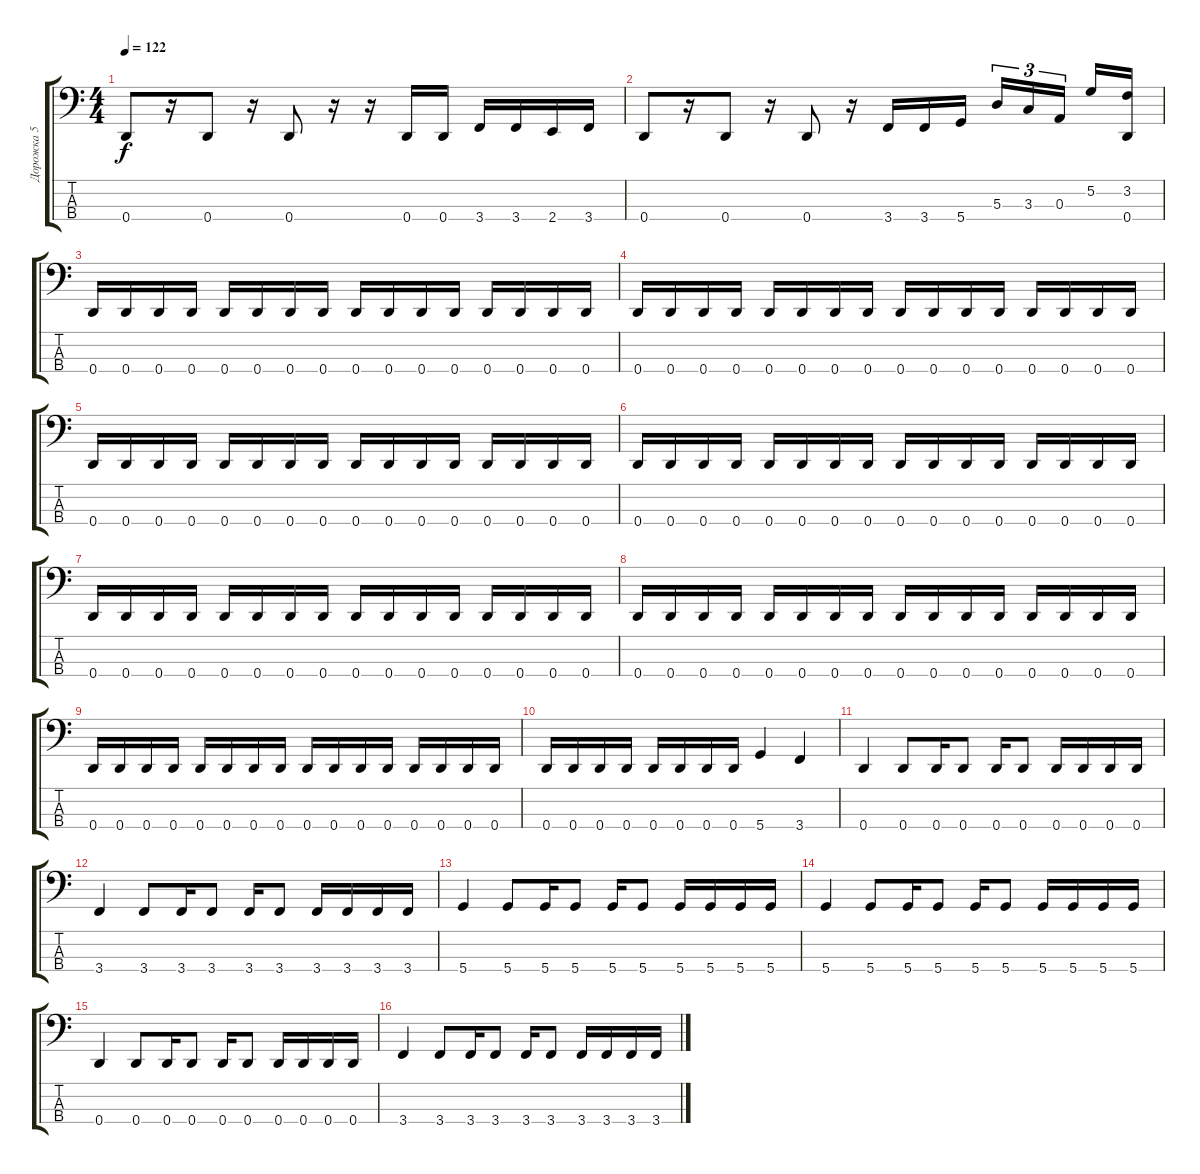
\track ("Дорожка 5" "Дорожка 5") {instrument electricbassfinger}
\staff {score tabs}
\tuning (G2 D2 A1 D1) {hide}
\ts (4 4)
\tempo 122
\clef f4
\ks c
0.4.8{dy f} r.16 0.4.8 r.16 0.4.8 r.16 r.16 0.4.16 0.4.16 3.4.16 3.4.16 2.4.16 3.4.16 |
0.4.8 r.16 0.4.8 r.16 0.4.8 r.16 3.4.16 3.4.16 5.4.16 5.3.16{tu (3 2)} 3.3.16{tu (3 2)} 0.3.16{tu (3 2) beam splitsecondary} 5.2.16 (3.2 0.4).16 |
0.4.16 0.4.16 0.4.16 0.4.16 0.4.16 0.4.16 0.4.16 0.4.16 0.4.16 0.4.16 0.4.16 0.4.16 0.4.16 0.4.16 0.4.16 0.4.16 |
0.4.16 0.4.16 0.4.16 0.4.16 0.4.16 0.4.16 0.4.16 0.4.16 0.4.16 0.4.16 0.4.16 0.4.16 0.4.16 0.4.16 0.4.16 0.4.16 |
0.4.16 0.4.16 0.4.16 0.4.16 0.4.16 0.4.16 0.4.16 0.4.16 0.4.16 0.4.16 0.4.16 0.4.16 0.4.16 0.4.16 0.4.16 0.4.16 |
0.4.16 0.4.16 0.4.16 0.4.16 0.4.16 0.4.16 0.4.16 0.4.16 0.4.16 0.4.16 0.4.16 0.4.16 0.4.16 0.4.16 0.4.16 0.4.16 |
0.4.16 0.4.16 0.4.16 0.4.16 0.4.16 0.4.16 0.4.16 0.4.16 0.4.16 0.4.16 0.4.16 0.4.16 0.4.16 0.4.16 0.4.16 0.4.16 |
0.4.16 0.4.16 0.4.16 0.4.16 0.4.16 0.4.16 0.4.16 0.4.16 0.4.16 0.4.16 0.4.16 0.4.16 0.4.16 0.4.16 0.4.16 0.4.16 |
0.4.16 0.4.16 0.4.16 0.4.16 0.4.16 0.4.16 0.4.16 0.4.16 0.4.16 0.4.16 0.4.16 0.4.16 0.4.16 0.4.16 0.4.16 0.4.16 |
0.4.16 0.4.16 0.4.16 0.4.16 0.4.16 0.4.16 0.4.16 0.4.16 5.4.4 3.4.4 |
0.4.4 0.4.8 0.4.16 0.4.8 0.4.16 0.4.8 0.4.16 0.4.16 0.4.16 0.4.16 |
3.4.4 3.4.8 3.4.16 3.4.8 3.4.16 3.4.8 3.4.16 3.4.16 3.4.16 3.4.16 |
5.4.4 5.4.8 5.4.16 5.4.8 5.4.16 5.4.8 5.4.16 5.4.16 5.4.16 5.4.16 |
5.4.4 5.4.8 5.4.16 5.4.8 5.4.16 5.4.8 5.4.16 5.4.16 5.4.16 5.4.16 |
0.4.4 0.4.8 0.4.16 0.4.8 0.4.16 0.4.8 0.4.16 0.4.16 0.4.16 0.4.16 |
3.4.4 3.4.8 3.4.16 3.4.8 3.4.16 3.4.8 3.4.16 3.4.16 3.4.16 3.4.16
